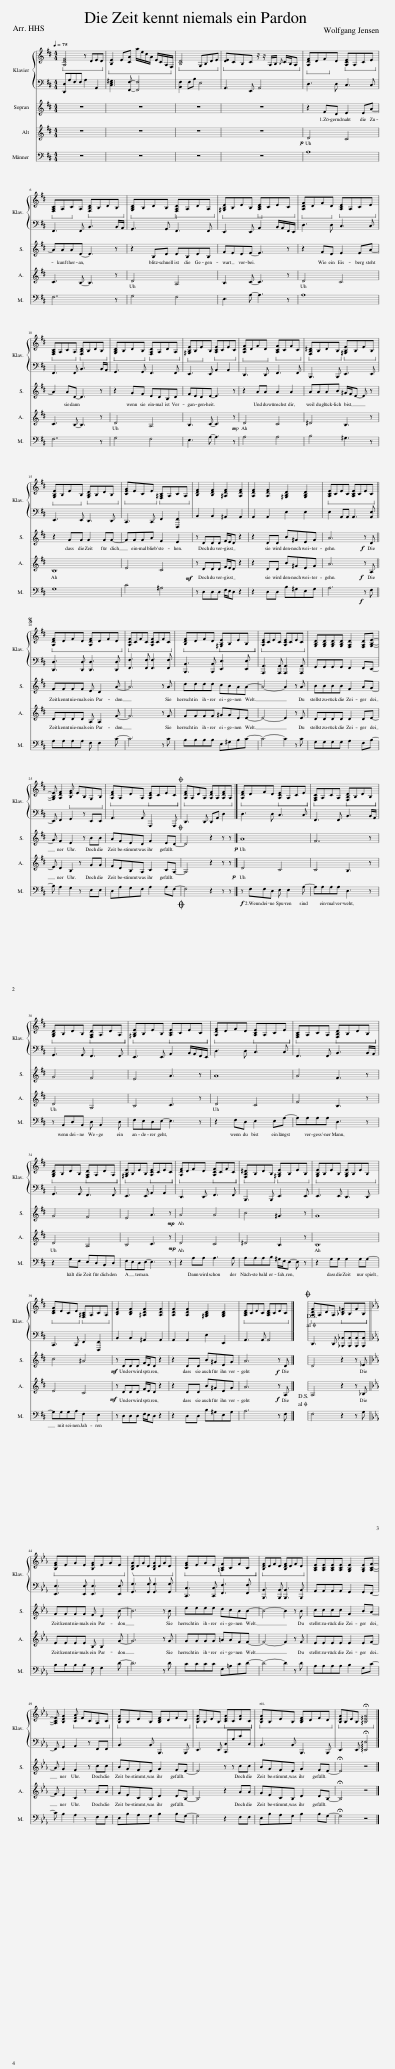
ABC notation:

X:1
%%score { 1 | 2 } 3 4 5
L:1/8
Q:1/4=75
M:4/4
I:linebreak $
K:D
V:1 treble
V:2 bass
V:3 treble
V:4 treble
V:5 bass
V:1
!ped! [A,DF]4 z DED!ped-up! | [B,E]2 E!ped![CA] a/e/c/A/ E/C/A,/F,/!ped-up! |!ped! [B,D]4 G,B,DE!ped-up! |!ped! [DE]CB,C z/ z/ A,/B,/{/B,} C/B,/A,!ped-up! |!ped! [A,DF]DFD!ped! [A,CE]A,CE!ped-up! |$ %5
!ped! [F,A,C]A,CA,!ped! [F,B,D]B,DB,!ped-up! |!ped! [G,B,D]B,DB,!ped! [F,A,D]A,DA,!ped-up! |!ped! [^G,B,E]B,EB,!ped! [A,CE]CEC!ped-up! |!ped! [A,DF]DFD!ped! [A,CE]A,CE!ped-up! |$!ped! [F,A,C]A,CA,!ped! [F,B,D]B,DB,!ped-up! | %10
!ped! [G,B,D]B,DB,!ped! [F,A,D]A,DA,!ped-up! |!ped! [^G,B,E]B,EB,!ped! [A,CE]CEC!ped-up! |!ped! [A,DF]DFD!ped! [A,CF]CFC!ped-up! |!ped! [F,B,^D]B,DB,!ped-up!!ped! [^G,B,E]B,EB,!ped-up! |$!ped! [G,B,E]B,EB,!ped! [G,B,D]B,DB,!ped-up! | %15
!ped! [CEG]ECE!ped-up!!ped! [F,^A,C]A,CA,!ped-up! | [B,DF]2 [B,DF]2 [^A,DF]2 [A,DF]2 | [A,DF]2 [A,DF]2 [^G,B,D]2 [G,B,D]2 |!ped! [A,CE]CEC [A,CE]CEC!ped-up! ||$S!ped! [A,DF]DFD [A,DF]DFD!ped-up! | %20
!ped! [A,CF]CFC [A,CF]CFC!ped-up! |!ped! [B,DF]DFD!ped! [^G,B,E]B,EB,!ped-up! |!ped! [A,CE]CEC [A,CE]CEC!ped-up! | [G,B,D][G,B,D][G,B,D][G,B,D] [F,A,D]2 [F,A,D][G,B,E]- |$ [G,B,E] [A,DF]2!ped! [B,EG] EB,G,B,!ped-up! | %25
!ped! [A,DF]A,DA,!ped! [A,CE]CEC!ped-up!!dacoda! |!ped! [A,DF]A,DA, [A,DF]A,[A,DF]A,!ped-up! |]!ped! [A,DF]DFD!ped! [A,CE]A,CE!ped-up! |!ped! [F,A,C]A,CA,!ped! [F,B,D]B,DB,!ped-up! |$!ped! [G,B,D]B,DB,!ped! [F,A,D]A,DA,!ped-up! | %30
!ped! [^G,B,E]B,EB,!ped! [A,CE]CEC!ped-up! |!ped! [A,DF]DFD!ped! [A,CE]A,CE!ped-up! |!ped! [F,A,C]A,CA,!ped! [F,B,D]B,DB,!ped-up! |$!ped! [G,B,D]B,DB,!ped! [F,A,D]A,DA,!ped-up! |!ped! [^G,B,E]B,EB,!ped! [A,CE]CEC!ped-up! | %35
!ped! [A,DF]DFD!ped! [A,CF]CFC!ped-up! |!ped! [F,B,^D]B,DB,!ped-up!!ped! [^G,B,E]B,EB,!ped-up! |!ped! [G,B,E]B,EB, [G,B,E]B,EB,!ped-up! |$!ped! [CEG]ECE!ped-up!!ped! [F,^A,C]A,CA,!ped-up! | [B,DF]2 [B,DF]2 [^A,DF]2 [A,DF]2 | %40
 [A,DF]2 [A,DF]2 [^G,B,D]2 [G,B,D]2 |!ped! [A,CE]CEC [A,CE]CEC!ped-up!!D.S.! |] z8 |O!ped! [A,DF]A,DA,!ped! [_B,D=F]B,FB,!ped-up! ||$[K:Eb]!ped! [B,EG]EGE [B,EG]EGE!ped-up! | %45
!ped! [B,DG]DGD [B,DG]DGD!ped-up! |!ped! [CEG]EGE!ped! [=A,CF]CFC!ped-up! |!ped! [B,DF]DFD [B,DF]DFD!ped-up! | [A,CE][A,CE][A,CE][A,CE] [G,B,E]2 [G,B,E][A,CF]- |$ [A,CF] [B,EG]2!ped! [CFA] FCA,C!ped-up! | %50
!ped! [B,EG]B,EB, [B,DF]DFD!ped-up! |!ped! [B,EG]B,EB,!ped! [CEG]C[EG]C!ped-up! |[Q:1/4=70]!ped! [B,EG]B,[Q:1/4=65]EB,[Q:1/4=60] [B,DF]D[Q:1/4=55]FD!ped-up! |!ped! [B,EG]B,EB, !arpeggio!!fermata![B,EG]4!ped-up! |] %54
V:2
 [D,,D,]A,F,F, A,2 A,,2 | [C,E,^G,]3 [F,,F,]- [F,,F,]4 | [B,,F,]2 F,B, E,4 | A,,3 E,, A,,4 | D,3 D, C,3 C, |$ %5
 F,,3 F,, B,,3 B,,/A,,/ | G,,3 G,, F,,3 F,, | E,,3 E,, A,,2 B,,/A,,/F,,/E,,/ | D,3 D, C,3 C, |$ F,,3 F,, B,,3 B,,/A,,/ | %10
 G,,3 G,, F,,3 F,, | E,,3 E,, A,,2 A,,2 | D,,3 D,, F,,3 F,, | B,,,3 B,,, E,,3 E,, |$ E,,3 E,, D,,3 D,, | %15
 C,,3 C,, F,,2 [F,,,F,,]2 | B,,2 B,,2 ^A,,2 A,,2 | A,,2 A,,2 E,2 E,2 | E,2 A,,A,, A,,3 [A,,E,] ||$ [D,,D,]3 [D,,D,] [D,,D,]3 [D,,D,] | %20
 [F,,F,]3 [F,,F,] [F,,F,]3 [F,,F,] | [B,,,B,,]3 [B,,,B,,] [E,,E,]3 [E,,E,] | [A,,,A,,]3 [A,,,A,,] [A,,,A,,]3 [A,,,A,,] | G,,G,,G,,G,, F,,2 F,,E,,- |$ E,, F,,2 G,,2 z E,,E,, | %25
 A,,3 A,, A,,,3 A,,, | D,,3 D,, D,,A,, D,2 |] D,3 D, C,3 C, | F,,3 F,, B,,3 B,,/A,,/ |$ G,,3 G,, F,,3 F,, | %30
 E,,3 E,, A,,2 B,,/A,,/F,,/E,,/ | D,3 D, C,3 C, | F,,3 F,, B,,3 B,,/A,,/ |$ G,,3 G,, F,,3 F,, | E,,3 E,, A,,2 A,,2 | %35
 D,,3 D,, F,,3 F,, | B,,,3 B,,, E,,3 E,, | E,,3 E,, D,,3 D,, |$ C,,3 C,, F,,2 [F,,,F,,]2 | B,,2 B,,2 ^A,,2 A,,2 | %40
 A,,2 A,,2 E,2 E,,2 | A,,3 A,, A,,4 |] z8 | D,,3 D,, [_B,,,_B,,][B,,,B,,][B,,,B,,][B,,,B,,] ||$[K:Eb] [E,,E,]3 [E,,E,] [E,,E,]3 [E,,E,] | %45
 [G,,G,]3 [G,,G,] [G,,G,]3 [G,,G,] | [C,,C,]3 [C,,C,] [F,,F,]3 [F,,F,] | [B,,,B,,]3 [B,,,B,,] [B,,,B,,]3 [B,,,B,,] | A,,A,,A,,A,, G,,2 G,,F,,- |$ F,, G,,2 A,,2 z F,,F,, | %50
 B,,3 B,, B,,,3 B,,, | E,,3 E,, [C,,C,]G,CC, | B,,3 B,, B,,,3 B,,, | E,,3 E,, !arpeggio!!fermata![E,,E,]4 |] %54
V:3
 z8 | z8 | z8 | z8 | z2 FD E2 EA- |$ %5
 AAAD- D3 z | z2 B,D DB,DB, | FEDE- E3 z | z2 FD E2 EA- |$ A2 AD- D3 z | %10
 z2 GF EDB,D | FEDE- E3 z | z2 AA A2 A2 | AAAB ^G/F/E- E z |$ z2 GG G2 GG- | %15
 GGGA F2 E2 | z DDD F/E/D z2 | z2 DD B^GEG | A6!f! z D ||$ FFFF E D2 A- | %20
 A6 z A | dddd cBAA- | A4- A2 z A | BBBB F2 AG- |$ G F2 E2 z BB | %25
 AFED F2 ED- | D4 z2 z!p! z |] A8 | F7 z |$ G4 F4 | %30
 E4 A3 z | A8 | A4 F3 z |$ G4 F4 | E4 A3!mp! z | %35
 A4 A4 | B4 ^G3 z | G8 |$ c4 ^A4 |!mf! z DDD F/E/D z2 | %40
 z2 DD B^GEG | A6!f! z D |] z8 | D4 z2 z _E ||$[K:Eb] GGGG F E2 B- | %45
 B6 z B | eeee dcBB- | B4- B2 z B | cccc G2 BA- |$ A G2 F2 z cc | %50
 BGFE G2 FE- | E4 z z cc | BGFE G2 FE- | !fermata!E4 z4 |] %54
V:4
 z8 | z8 | z8 |!p! z8 | D4 C4 |$ %5
 C3 B,- B,3 z | D4 A,4 | B,3 C- C3 z | D4 C4 |$ C3 B,- B,3 z | %10
 D4 A,4 | B,3 C- C3 z | D4 C4 | ^D4 B,3 z |$ B,8 | %15
 E4!mf! C4 | z DDD F/E/D z2 | z2 DD B^GEG | A6!f! z A, ||$ DDDD A, A,2 F- | %20
 F6 z F | FFFF ^GGEE- | E4- E2 z E | DDDD D2 DE- |$ E D2 B,2 z GG | %25
 FDB,A, C2 CA,- | A,4 z2 z!p! z |] D4 C4 | C4 B,3 z |$ D4 A,4 | %30
 B,4 C3 z | D4 C4 | F4 B,3 z |$ D4 A,4 | B,4 C3!mp! z | %35
 D4 C4 | ^D4 B,3 z | B,8 |$ E4 C4 |!mf! z DDD F/E/D z2 | %40
 z2 DD B^GEG | A6!f! z A, |] z8 | A,4 z2 z _B, ||$[K:Eb] EEEE B, B,2 G- | %45
 G6 z G | GGGG =AAFF- | F4- F2 z F | EEEE E2 EF- |$ F E2 C2 z AA | %50
 GECB, D2 DB,- | B,4 z2 AA | GECB, D2 DB,- | !fermata!B,4 z4 |] %54
V:5
 z8 | z8 | z8 | z8 | A,8 |$ %5
 F,7 z | G,4 F,4 | E,3 A,- A,3 z | A,8 |$ F,7 z | %10
 G,4 F,4 | E,3 A,- A,3 z | A,4 A,4 | B,4 ^G,3 z |$ G,8 | %15
 C4 ^A,4 | z D,D,D, F,/E,/D, z2 | z2 D,D, B,^G,E,G, | A,6!f! z F, ||$ A,A,A,A, F, F,2 C- | %20
 C6 z C | B,B,B,B, E,^G,B,C- | C4- C2 z C | G,G,G,G, A,2 F,B,- |$ B, A,2 G,2 z E,E, | %25
 D,A,G,F, A,2 A,F,- | F,4 z2 z z |]!f! z F,F,D, E, E,2 A,- | A,A,A,A, D,3 z |$ z B,,D,B,, D, B,,2 D, | %30
 F,E,D,E,- E,3 z | z2 F,D, E,2 E,A,- | A,A,A,A, D,3 z |$ z2 G,F, E,D,B,,D, | F,E,D,E,- E,3 z | %35
 z2 A,A, A,3 A, | A,A,A,B, ^G,/F,/E,- E, z | z2 G,G, G,2 G,G,- |$ G,G,G,A, F,2 E,2 | z D,D,D, F,/E,/D, z2 | %40
 z2 D,D, B,^G,E,G, | A,6 z F, |] z8 | F,4 z2 z G, ||$[K:Eb] B,B,B,B, G, G,2 D- | %45
 D6 z D | CCCC F,=A,CD- | D4- D2 z D | A,A,A,A, B,2 G,C- |$ C B,2 A,2 z F,F, | %50
 E,B,A,G, B,2 B,G,- | G,4 z2 F,F, | E,B,A,G, B,2 B,G,- | !fermata!G,4 z4 |] %54
